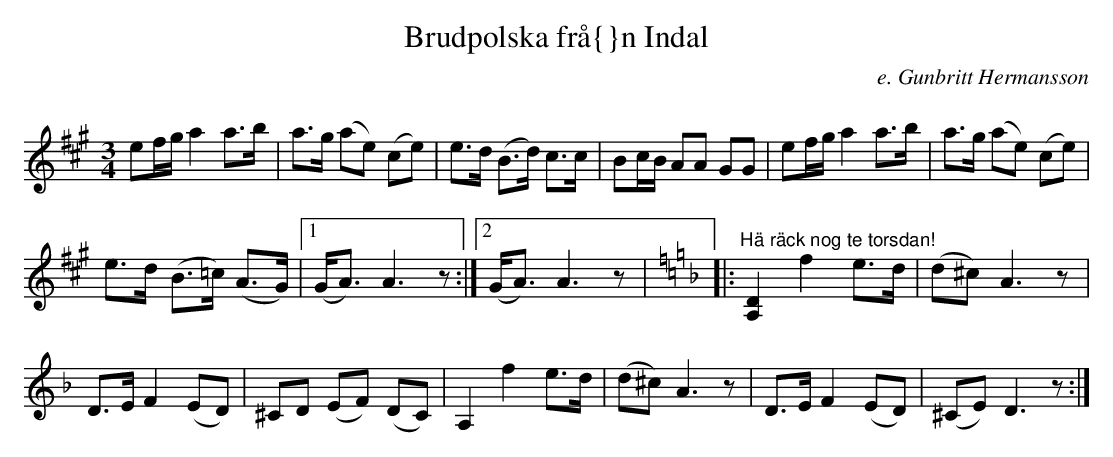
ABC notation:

X:1
T:Brudpolska fr\aa{}n Indal
Q:130
M:3/4
L:1/8
C:e. Gunbritt Hermansson
K:A
ef/g/ a2 a>b | a>g (ae) (ce) | \
e>d (B>d) c>c | Bc/B/ AA GG | \
ef/g/ a2 a>b | a>g (ae) (ce) |
e>d (B>=c) (A>G) |1 (G<A) A3 z :|2(G<A) A3 z  | \
K:Dm
|:"Hä räck nog te torsdan!"\
[A,2D2] f2 e>d | (d^c) A3 z |
D>E F2 (ED) | ^CD (EF) (DC) | \
A,2 f2 e>d | (d^c) A3 z | \
D>E F2 (ED) | (^CE) D3 z :|
